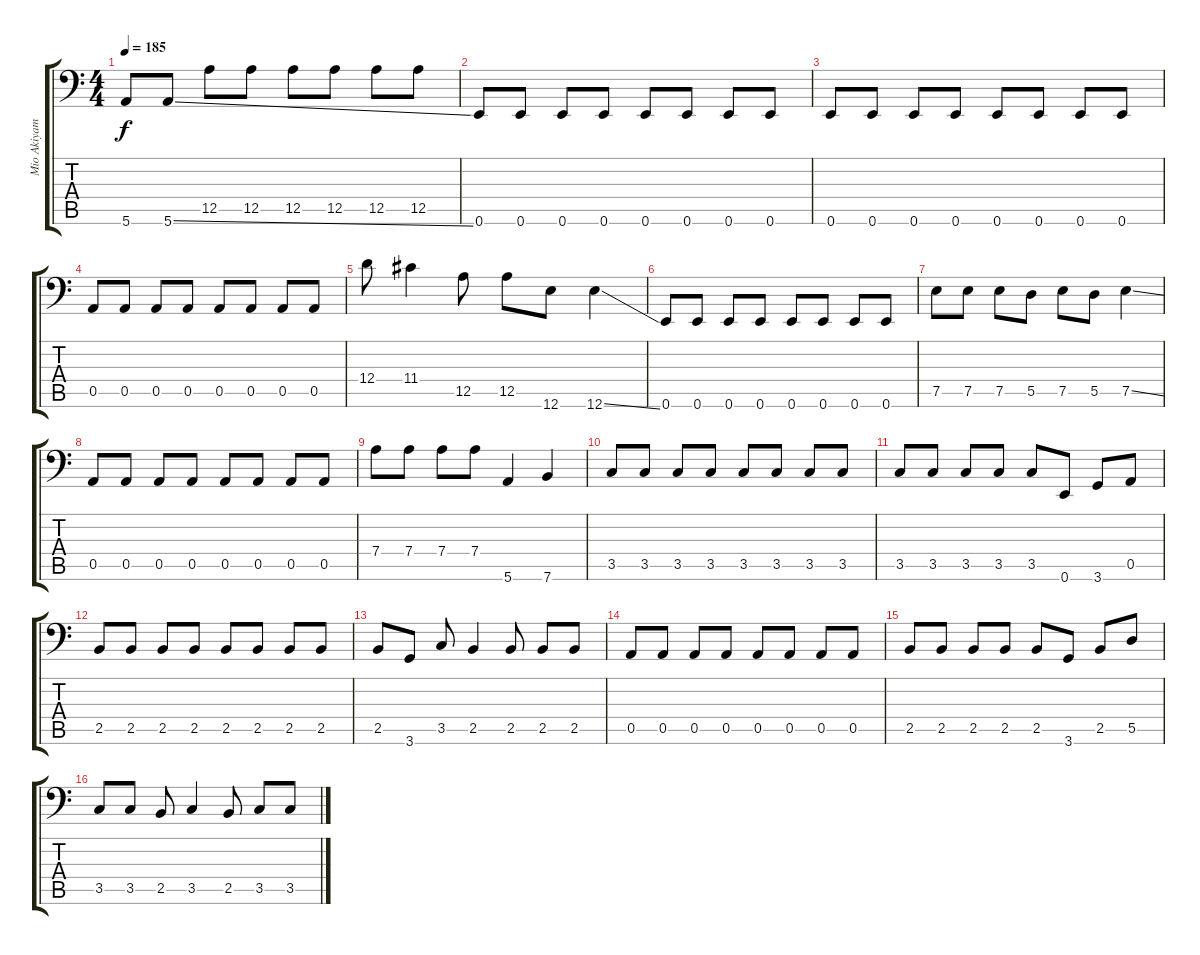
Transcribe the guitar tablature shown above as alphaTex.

\track ("Mio Akiyama" "Mio Akiyam") {instrument electricbassfinger}
\staff {score tabs}
\tuning (E3 B2 G2 D2 A1 E1) {hide}
\ts (4 4)
\tempo 185
\clef f4
\ks c
5.6.8{dy f} 5.6{ss}.8 12.5.8 12.5.8 12.5.8 12.5.8 12.5.8 12.5.8 |
0.6.8 0.6.8 0.6.8 0.6.8 0.6.8 0.6.8 0.6.8 0.6.8 |
0.6.8 0.6.8 0.6.8 0.6.8 0.6.8 0.6.8 0.6.8 0.6.8 |
0.5.8 0.5.8 0.5.8 0.5.8 0.5.8 0.5.8 0.5.8 0.5.8 |
12.4.8 11.4.4 12.5.8 12.5.8 12.6.8 12.6{ss}.4 |
0.6.8 0.6.8 0.6.8 0.6.8 0.6.8 0.6.8 0.6.8 0.6.8 |
7.5.8 7.5.8 7.5.8 5.5.8 7.5.8 5.5.8 7.5{ss}.4 |
0.5.8 0.5.8 0.5.8 0.5.8 0.5.8 0.5.8 0.5.8 0.5.8 |
7.4.8 7.4.8 7.4.8 7.4.8 5.6.4 7.6.4 |
3.5.8 3.5.8 3.5.8 3.5.8 3.5.8 3.5.8 3.5.8 3.5.8 |
3.5.8 3.5.8 3.5.8 3.5.8 3.5.8 0.6.8 3.6.8 0.5.8 |
2.5.8 2.5.8 2.5.8 2.5.8 2.5.8 2.5.8 2.5.8 2.5.8 |
2.5.8 3.6.8 3.5.8 2.5.4 2.5.8 2.5.8 2.5.8 |
0.5.8 0.5.8 0.5.8 0.5.8 0.5.8 0.5.8 0.5.8 0.5.8 |
2.5.8 2.5.8 2.5.8 2.5.8 2.5.8 3.6.8 2.5.8 5.5.8 |
3.5.8 3.5.8 2.5.8 3.5.4 2.5.8 3.5.8 3.5.8
